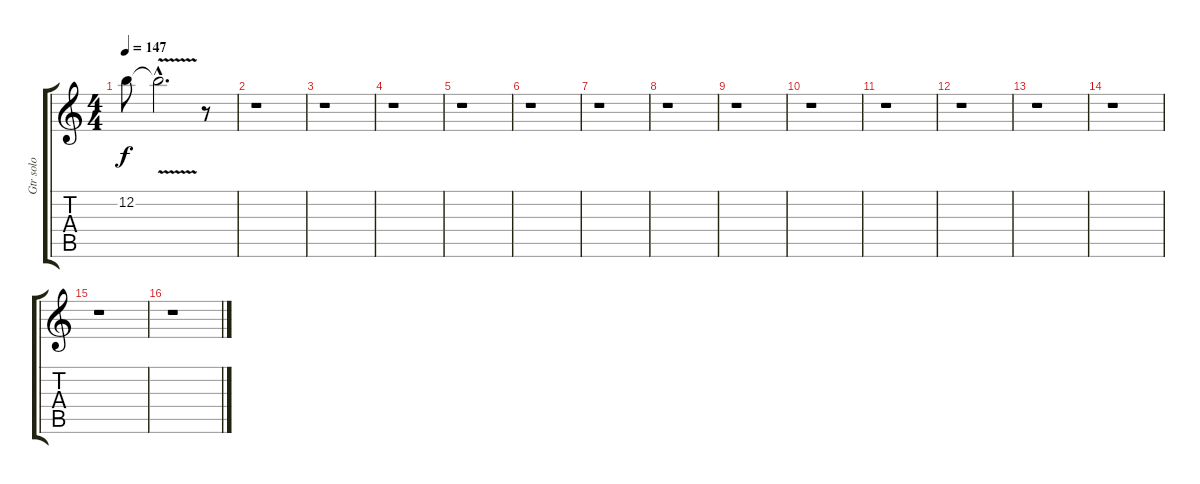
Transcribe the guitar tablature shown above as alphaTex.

\track ("Gtr solo" "Gtr solo") {instrument distortionguitar}
\staff {score tabs}
\tuning (E4 B3 G3 D3 A2 E2) {hide}
\ts (4 4)
\tempo 147
\clef g2
\ks c
12.2.8{dy f} 12.2{v hac t}.2{d} r.8 |
r.1 |
r.1 |
r.1 |
r.1 |
r.1 |
r.1 |
r.1 |
r.1 |
r.1 |
r.1 |
r.1 |
r.1 |
r.1 |
r.1 |
r.1
